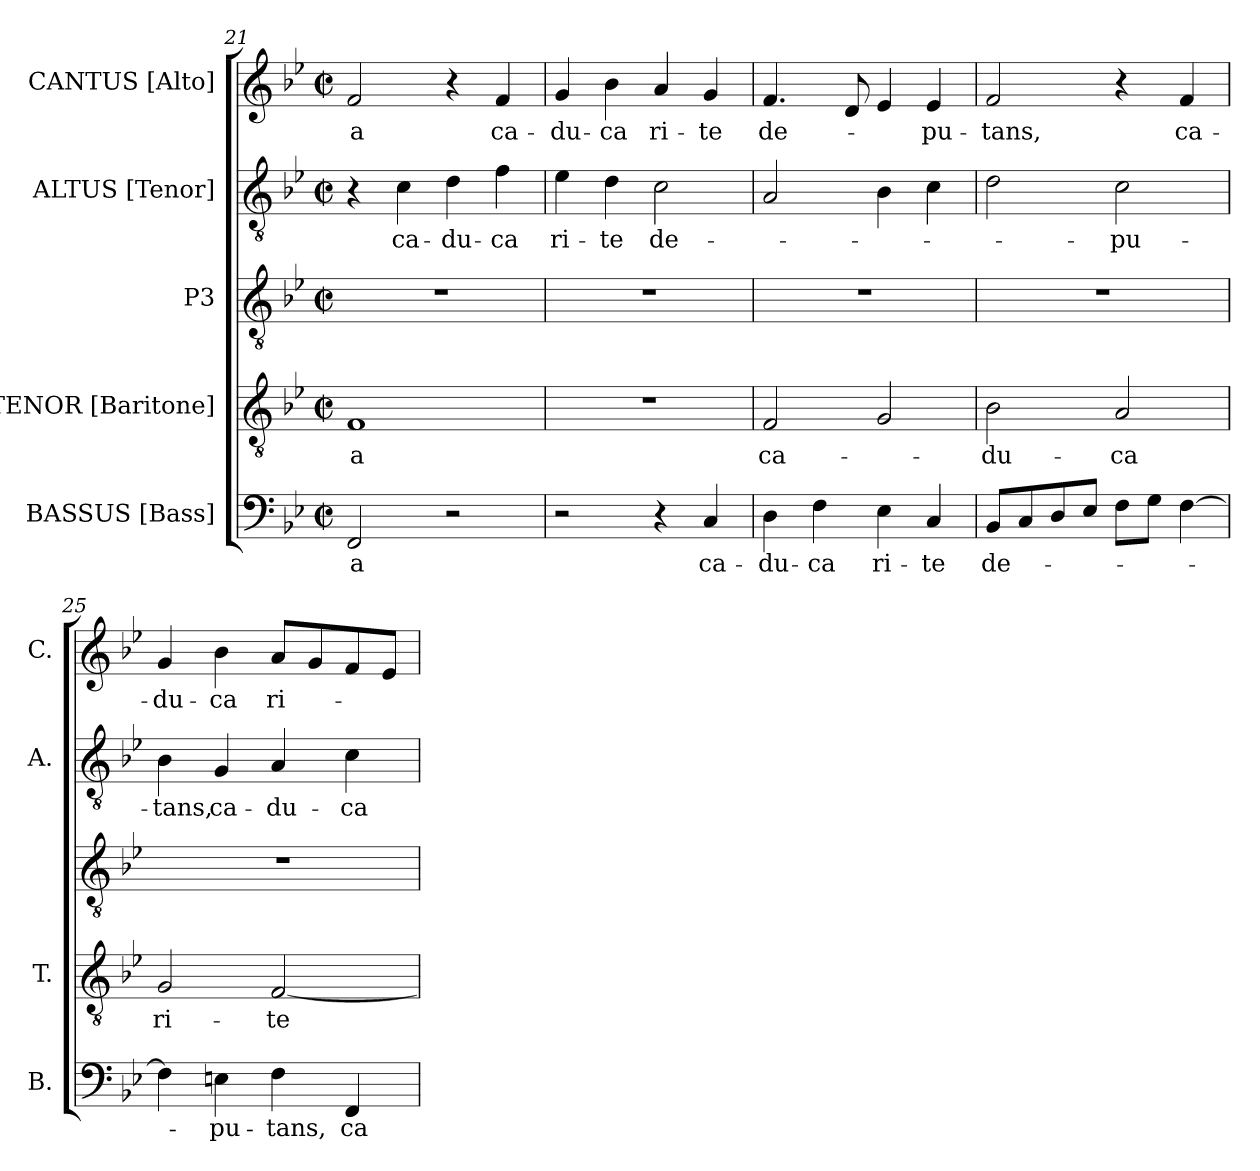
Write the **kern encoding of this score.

**kern	**text	**kern	**text	**kern	**kern	**text	**kern	**text
*part5	*part5	*part4	*part4	*part3	*part2	*part2	*part1	*part1
*staff5	*staff5	*staff4	*staff4	*staff3	*staff2	*staff2	*staff1	*staff1
*I"BASSUS [Bass]	*	*I"TENOR [Baritone]	*	*I"P3	*I"ALTUS [Tenor]	*	*I"CANTUS [Alto]	*
*I'B.	*	*I'T.	*	*	*I'A.	*	*I'C.	*
!!LO:LB:g=z
*clefF4	*	*clefGv2	*	*clefGv2	*clefGv2	*	*clefG2	*
*	*	*ITrd7c12	*	*ITrd7c12	*ITrd7c12	*	*	*
*k[b-e-]	*	*k[b-e-]	*	*k[b-e-]	*k[b-e-]	*	*k[b-e-]	*
*B-:	*	*B-:	*	*B-:	*B-:	*	*B-:	*
*M2/2	*	*M2/2	*	*M2/2	*M2/2	*	*M2/2	*
*met(c|)	*	*met(c|)	*	*met(c|)	*met(c|)	*	*met(c|)	*
=21	=21	=21	=21	=21	=21	=21	=21	=21
!	!LO:LY:b:color=#000000	!	!	!	!	!	!	!
!	!	!	!LO:LY:b:color=#000000	!	!	!	!	!
!	!	!	!	!	!	!	!	!LO:LY:b:color=#000000
2FFi/	-a	1FFi	-a	1r	4r	.	2fi/	-a
!	!	!	!	!	!	!LO:LY:b:color=#000000	!	!
.	.	.	.	.	4Ci\	ca-	.	.
!	!	!	!	!	!	!LO:LY:b:color=#000000	!	!
2r	.	.	.	.	4Di\	-du-	4r	.
!	!	!	!	!	!	!LO:LY:b:color=#000000	!	!
!	!	!	!	!	!	!	!	!LO:LY:b:color=#000000
.	.	.	.	.	4Fi\	-ca	4fi/	ca-
=22	=22	=22	=22	=22	=22	=22	=22	=22
!	!	!	!	!	!	!LO:LY:b:color=#000000	!	!
!	!	!	!	!	!	!	!	!LO:LY:b:color=#000000
2r	.	1r	.	1r	4E-i\	ri-	4gi/	-du-
!	!	!	!	!	!	!LO:LY:b:color=#000000	!	!
!	!	!	!	!	!	!	!	!LO:LY:b:color=#000000
.	.	.	.	.	4Di\	-te	4b-i\	-ca
!	!	!	!	!	!	!LO:LY:b:color=#000000	!	!
!	!	!	!	!	!	!	!	!LO:LY:b:color=#000000
4r	.	.	.	.	2Ci\	de-	4ai/	ri-
!	!LO:LY:b:color=#000000	!	!	!	!	!	!	!
!	!	!	!	!	!	!	!	!LO:LY:b:color=#000000
4Ci/	ca-	.	.	.	.	.	4gi/	-te
=23	=23	=23	=23	=23	=23	=23	=23	=23
!	!LO:LY:b:color=#000000	!	!	!	!	!	!	!
!	!	!	!LO:LY:b:color=#000000	!	!	!	!	!
!	!	!	!	!	!	!	!	!LO:LY:b:color=#000000
4Di\	-du-	2FFi/	ca-	1r	2AAi/	.	4.fi/	de-
!	!LO:LY:b:color=#000000	!	!	!	!	!	!	!
4Fi\	-ca	.	.	.	.	.	.	.
.	.	.	.	.	.	.	8di/	.
!	!LO:LY:b:color=#000000	!	!	!	!	!	!	!
4E-i\	ri-	2GGi/	.	.	4BB-i\	.	4e-i/	.
!	!LO:LY:b:color=#000000	!	!	!	!	!	!	!
!	!	!	!	!	!	!	!	!LO:LY:b:color=#000000
4Ci/	-te	.	.	.	4Ci\	.	4e-i/	-pu-
=24	=24	=24	=24	=24	=24	=24	=24	=24
!	!LO:LY:b:color=#000000	!	!	!	!	!	!	!
!	!	!	!LO:LY:b:color=#000000	!	!	!	!	!
!	!	!	!	!	!	!	!	!LO:LY:b:color=#000000
8BB-i/L	de-	2BB-i\	-du-	1r	2Di\	.	2fi/	-tans,
8Ci/	.	.	.	.	.	.	.	.
8Di/	.	.	.	.	.	.	.	.
8E-i/J	.	.	.	.	.	.	.	.
!	!	!	!LO:LY:b:color=#000000	!	!	!	!	!
!	!	!	!	!	!	!LO:LY:b:color=#000000	!	!
8Fi\L	.	2AAi/	-ca	.	2Ci\	-pu-	4r	.
8Gi\J	.	.	.	.	.	.	.	.
!	!	!	!	!	!	!	!	!LO:LY:b:color=#000000
[4Fi\	.	.	.	.	.	.	4fi/	ca-
!!LO:LB:g=z
=25	=25	=25	=25	=25	=25	=25	=25	=25
!	!	!	!LO:LY:b:color=#000000	!	!	!	!	!
!	!	!	!	!	!	!LO:LY:b:color=#000000	!	!
!	!	!	!	!	!	!	!	!LO:LY:b:color=#000000
4Fi\]	.	2GGi/	ri-	1r	4BB-i\	-tans,	4gi/	-du-
!	!LO:LY:b:color=#000000	!	!	!	!	!	!	!
!	!	!	!	!	!	!LO:LY:b:color=#000000	!	!
!	!	!	!	!	!	!	!	!LO:LY:b:color=#000000
4Eni\	-pu-	.	.	.	4GGi/	ca-	4b-i\	-ca
!	!LO:LY:b:color=#000000	!	!	!	!	!	!	!
!	!	!	!LO:LY:b:color=#000000	!	!	!	!	!
!	!	!	!	!	!	!LO:LY:b:color=#000000	!	!
!	!	!	!	!	!	!	!	!LO:LY:b:color=#000000
4Fi\	-tans,	[2FFi/	-te	.	4AAi/	-du-	8ai/L	ri-
.	.	.	.	.	.	.	8gi/	.
!	!LO:LY:b:color=#000000	!	!	!	!	!	!	!
!	!	!	!	!	!	!LO:LY:b:color=#000000	!	!
4FFi/	ca-	.	.	.	4Ci\	-ca	8fi/	.
.	.	.	.	.	.	.	8e-i/J	.
=	=	=	=	=	=	=	=	=
*-	*-	*-	*-	*-	*-	*-	*-	*-
